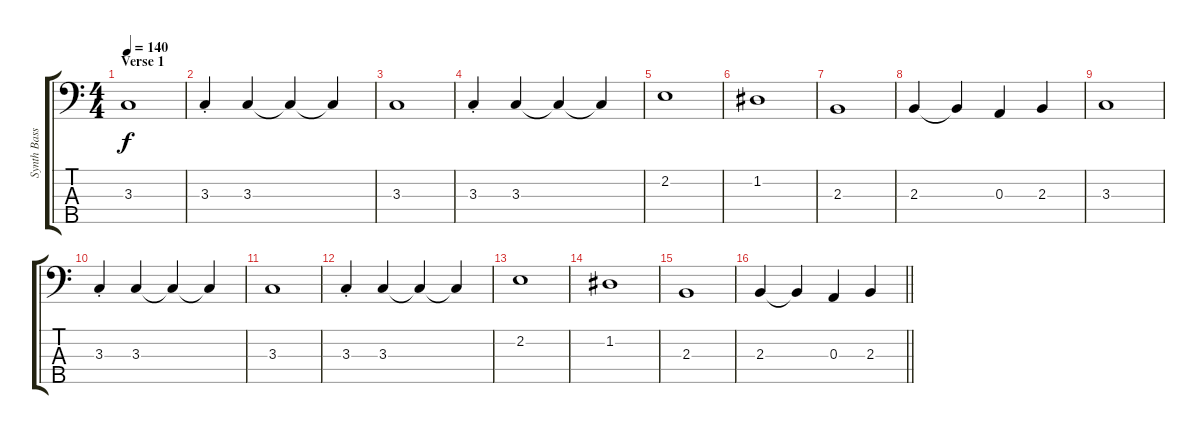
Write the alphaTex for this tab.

\track ("Synth Bass" "Synth Bass") {instrument electricbassfinger}
\staff {score tabs}
\tuning (G2 D2 A1 E1 B0) {hide}
\ts (4 4)
\section ("" "Verse 1")
\tempo 140
\clef f4
\ks c
3.3.1{dy f} |
3.3{st}.4 3.3.4 3.3{t}.4 3.3{t}.4 |
3.3.1 |
3.3{st}.4 3.3.4 3.3{t}.4 3.3{t}.4 |
2.2.1 |
1.2.1 |
2.3.1 |
2.3.4 2.3{t}.4 0.3.4 2.3.4 |
3.3.1 |
3.3{st}.4 3.3.4 3.3{t}.4 3.3{t}.4 |
3.3.1 |
3.3{st}.4 3.3.4 3.3{t}.4 3.3{t}.4 |
2.2.1 |
1.2.1 |
2.3.1 |
\barLineRight lightlight
2.3.4 2.3{t}.4 0.3.4 2.3.4
